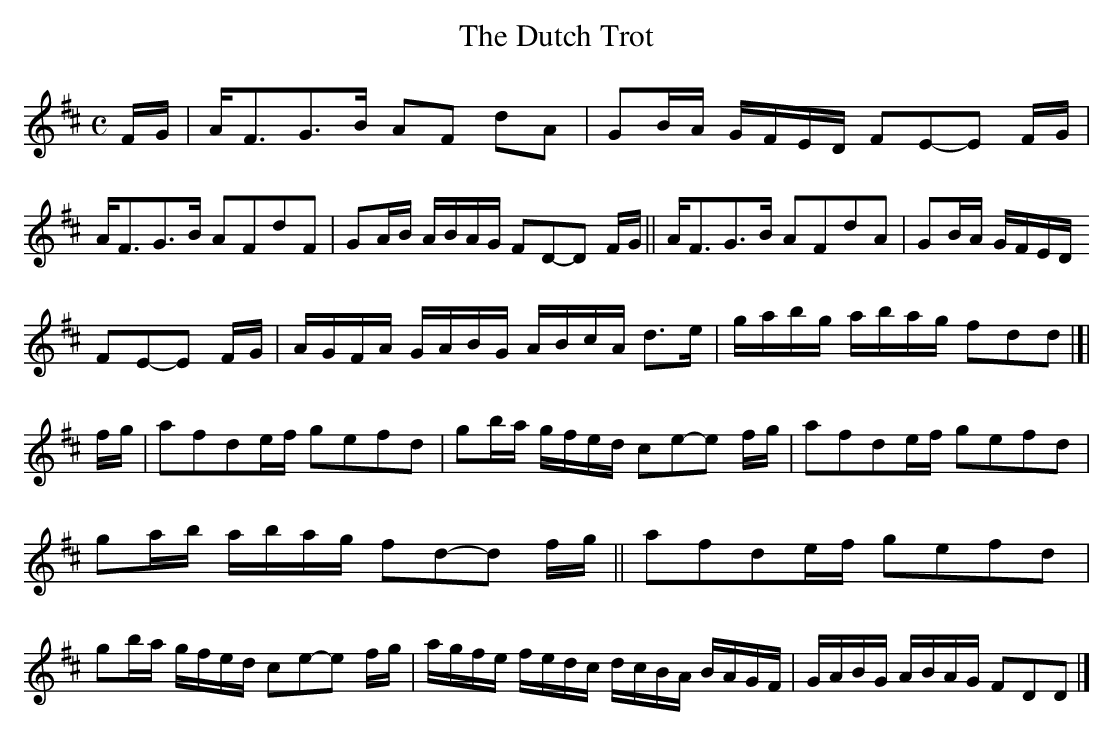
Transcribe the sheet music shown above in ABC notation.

X:1
T: The Dutch Trot
M: C
L: 1/16
K: D
FG |\
AF3G3B A2F2 d2A2 | G2BA GFED F2E2-E2 FG | AF3G3B A2F2d2F2 | G2AB ABAG F2D2-D2 FG || AF3G3B A2F2d2A2 | G2BA GFED
F2E2-E2 FG | AGFA GABG ABcA d3e | gabg abag f2d2d2 |]| fg | a2f2d2ef g2e2f2d2 | g2ba gfed c2e2-e2 fg | a2f2d2ef g2e2f2d2 |
g2ab abag f2d2-d2 fg || a2f2d2ef g2e2f2d2 | g2ba gfed c2e2-e2 fg | agfe fedc dcBA BAGF | GABG ABAG F2D2D2 |]
